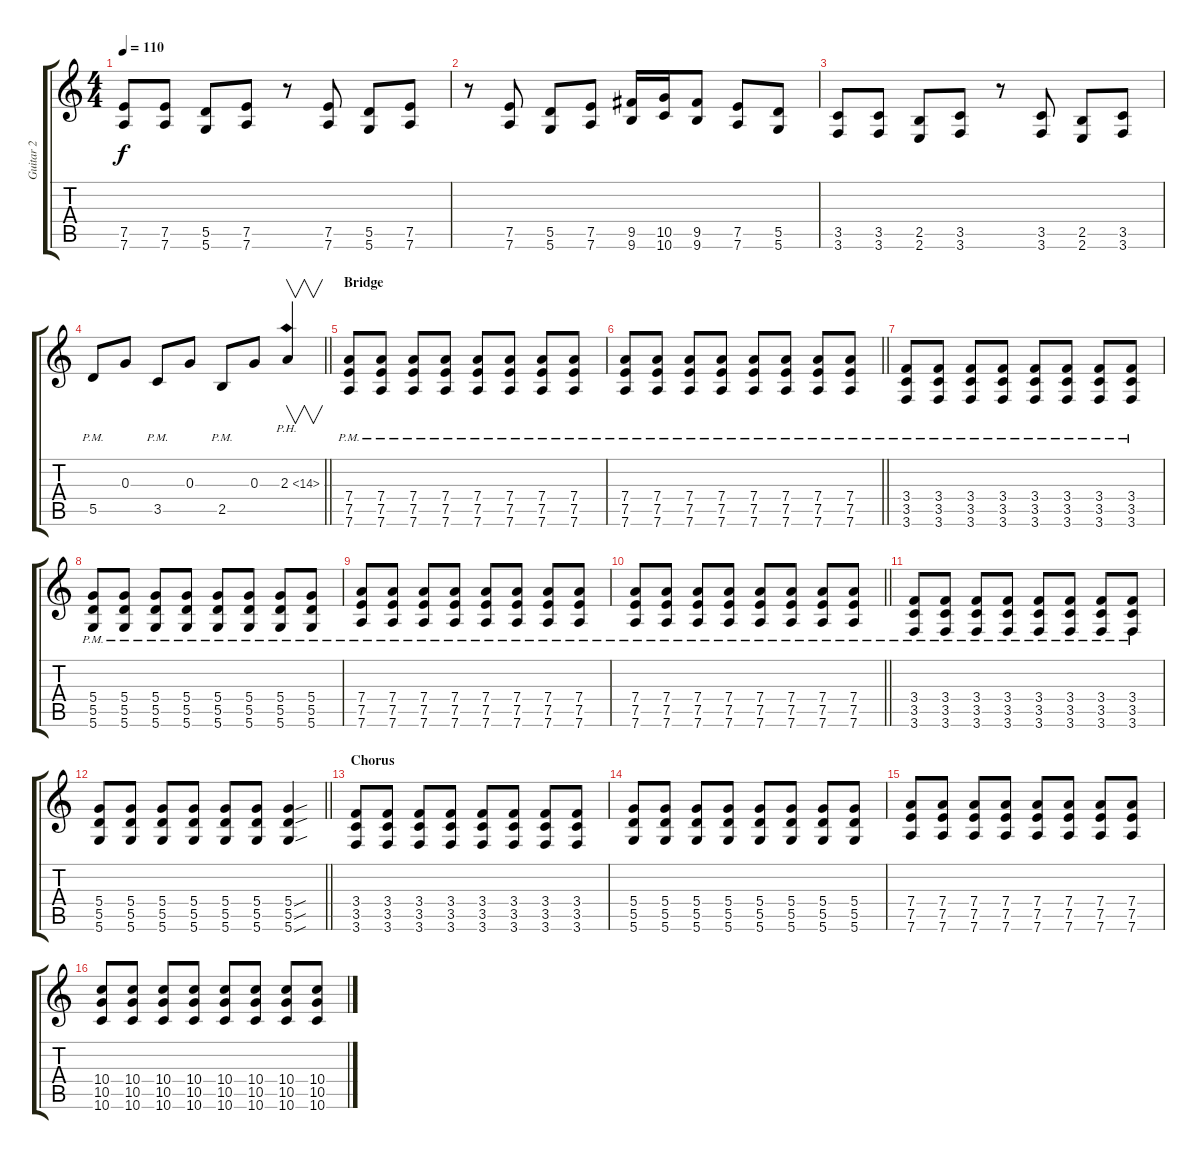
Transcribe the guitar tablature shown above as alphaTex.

\track ("Guitar 2" "Guitar 2") {instrument acousticguitarsteel}
\staff {score tabs}
\tuning (E4 B3 G3 D3 A2 D2) {hide}
\ts (4 4)
\tempo 110
\clef g2
\ks c
(7.5 7.6).8{dy f} (7.5 7.6).8 (5.5 5.6).8 (7.5 7.6).8 r.8 (7.5 7.6).8 (5.5 5.6).8 (7.5 7.6).8 |
r.8 (7.5 7.6).8 (5.5 5.6).8 (7.5 7.6).8 (9.5 9.6).16 (10.5 10.6).16 (9.5 9.6).8 (7.5 7.6).8 (5.5 5.6).8 |
(3.5 3.6).8 (3.5 3.6).8 (2.5 2.6).8 (3.5 3.6).8 r.8 (3.5 3.6).8 (2.5 2.6).8 (3.5 3.6).8 |
\barLineRight lightlight
5.5{pm}.8 0.3.8 3.5{pm}.8 0.3.8 2.5{pm}.8 0.3.8 2.3{ph 12}.4{v} |
\section ("" "Bridge")
(7.4{pm} 7.5{pm} 7.6{pm}).8 (7.4{pm} 7.5{pm} 7.6{pm}).8 (7.4{pm} 7.5{pm} 7.6{pm}).8 (7.4{pm} 7.5{pm} 7.6{pm}).8 (7.4{pm} 7.5{pm} 7.6{pm}).8 (7.4{pm} 7.5{pm} 7.6{pm}).8 (7.4{pm} 7.5{pm} 7.6{pm}).8 (7.4{pm} 7.5{pm} 7.6{pm}).8 |
\barLineRight lightlight
(7.4{pm} 7.5{pm} 7.6{pm}).8 (7.4{pm} 7.5{pm} 7.6{pm}).8 (7.4{pm} 7.5{pm} 7.6{pm}).8 (7.4{pm} 7.5{pm} 7.6{pm}).8 (7.4{pm} 7.5{pm} 7.6{pm}).8 (7.4{pm} 7.5{pm} 7.6{pm}).8 (7.4{pm} 7.5{pm} 7.6{pm}).8 (7.4{pm} 7.5{pm} 7.6{pm}).8 |
(3.4{pm} 3.5{pm} 3.6{pm}).8 (3.4{pm} 3.5{pm} 3.6{pm}).8 (3.4{pm} 3.5{pm} 3.6{pm}).8 (3.4{pm} 3.5{pm} 3.6{pm}).8 (3.4{pm} 3.5{pm} 3.6{pm}).8 (3.4{pm} 3.5{pm} 3.6{pm}).8 (3.4{pm} 3.5{pm} 3.6{pm}).8 (3.4{pm} 3.5{pm} 3.6{pm}).8 |
(5.4{pm} 5.5{pm} 5.6{pm}).8 (5.4{pm} 5.5{pm} 5.6{pm}).8 (5.4{pm} 5.5{pm} 5.6{pm}).8 (5.4{pm} 5.5{pm} 5.6{pm}).8 (5.4{pm} 5.5{pm} 5.6{pm}).8 (5.4{pm} 5.5{pm} 5.6{pm}).8 (5.4{pm} 5.5{pm} 5.6{pm}).8 (5.4{pm} 5.5{pm} 5.6{pm}).8 |
(7.4{pm} 7.5{pm} 7.6{pm}).8 (7.4{pm} 7.5{pm} 7.6{pm}).8 (7.4{pm} 7.5{pm} 7.6{pm}).8 (7.4{pm} 7.5{pm} 7.6{pm}).8 (7.4{pm} 7.5{pm} 7.6{pm}).8 (7.4{pm} 7.5{pm} 7.6{pm}).8 (7.4{pm} 7.5{pm} 7.6{pm}).8 (7.4{pm} 7.5{pm} 7.6{pm}).8 |
\barLineRight lightlight
(7.4{pm} 7.5{pm} 7.6{pm}).8 (7.4{pm} 7.5{pm} 7.6{pm}).8 (7.4{pm} 7.5{pm} 7.6{pm}).8 (7.4{pm} 7.5{pm} 7.6{pm}).8 (7.4{pm} 7.5{pm} 7.6{pm}).8 (7.4{pm} 7.5{pm} 7.6{pm}).8 (7.4{pm} 7.5{pm} 7.6{pm}).8 (7.4{pm} 7.5{pm} 7.6{pm}).8 |
(3.4{pm} 3.5{pm} 3.6{pm}).8 (3.4{pm} 3.5{pm} 3.6{pm}).8 (3.4{pm} 3.5{pm} 3.6{pm}).8 (3.4{pm} 3.5{pm} 3.6{pm}).8 (3.4{pm} 3.5{pm} 3.6{pm}).8 (3.4{pm} 3.5{pm} 3.6{pm}).8 (3.4{pm} 3.5{pm} 3.6{pm}).8 (3.4{pm} 3.5{pm} 3.6{pm}).8 |
\barLineRight lightlight
(5.4 5.5 5.6).8 (5.4 5.5 5.6).8 (5.4 5.5 5.6).8 (5.4 5.5 5.6).8 (5.4 5.5 5.6).8 (5.4 5.5 5.6).8 (5.4{sou} 5.5{sou} 5.6{sou}).4 |
\section ("" "Chorus")
(3.4 3.5 3.6).8 (3.4 3.5 3.6).8 (3.4 3.5 3.6).8 (3.4 3.5 3.6).8 (3.4 3.5 3.6).8 (3.4 3.5 3.6).8 (3.4 3.5 3.6).8 (3.4 3.5 3.6).8 |
(5.4 5.5 5.6).8 (5.4 5.5 5.6).8 (5.4 5.5 5.6).8 (5.4 5.5 5.6).8 (5.4 5.5 5.6).8 (5.4 5.5 5.6).8 (5.4 5.5 5.6).8 (5.4 5.5 5.6).8 |
(7.4 7.5 7.6).8 (7.4 7.5 7.6).8 (7.4 7.5 7.6).8 (7.4 7.5 7.6).8 (7.4 7.5 7.6).8 (7.4 7.5 7.6).8 (7.4 7.5 7.6).8 (7.4 7.5 7.6).8 |
(10.4 10.5 10.6).8 (10.4 10.5 10.6).8 (10.4 10.5 10.6).8 (10.4 10.5 10.6).8 (10.4 10.5 10.6).8 (10.4 10.5 10.6).8 (10.4 10.5 10.6).8 (10.4 10.5 10.6).8
